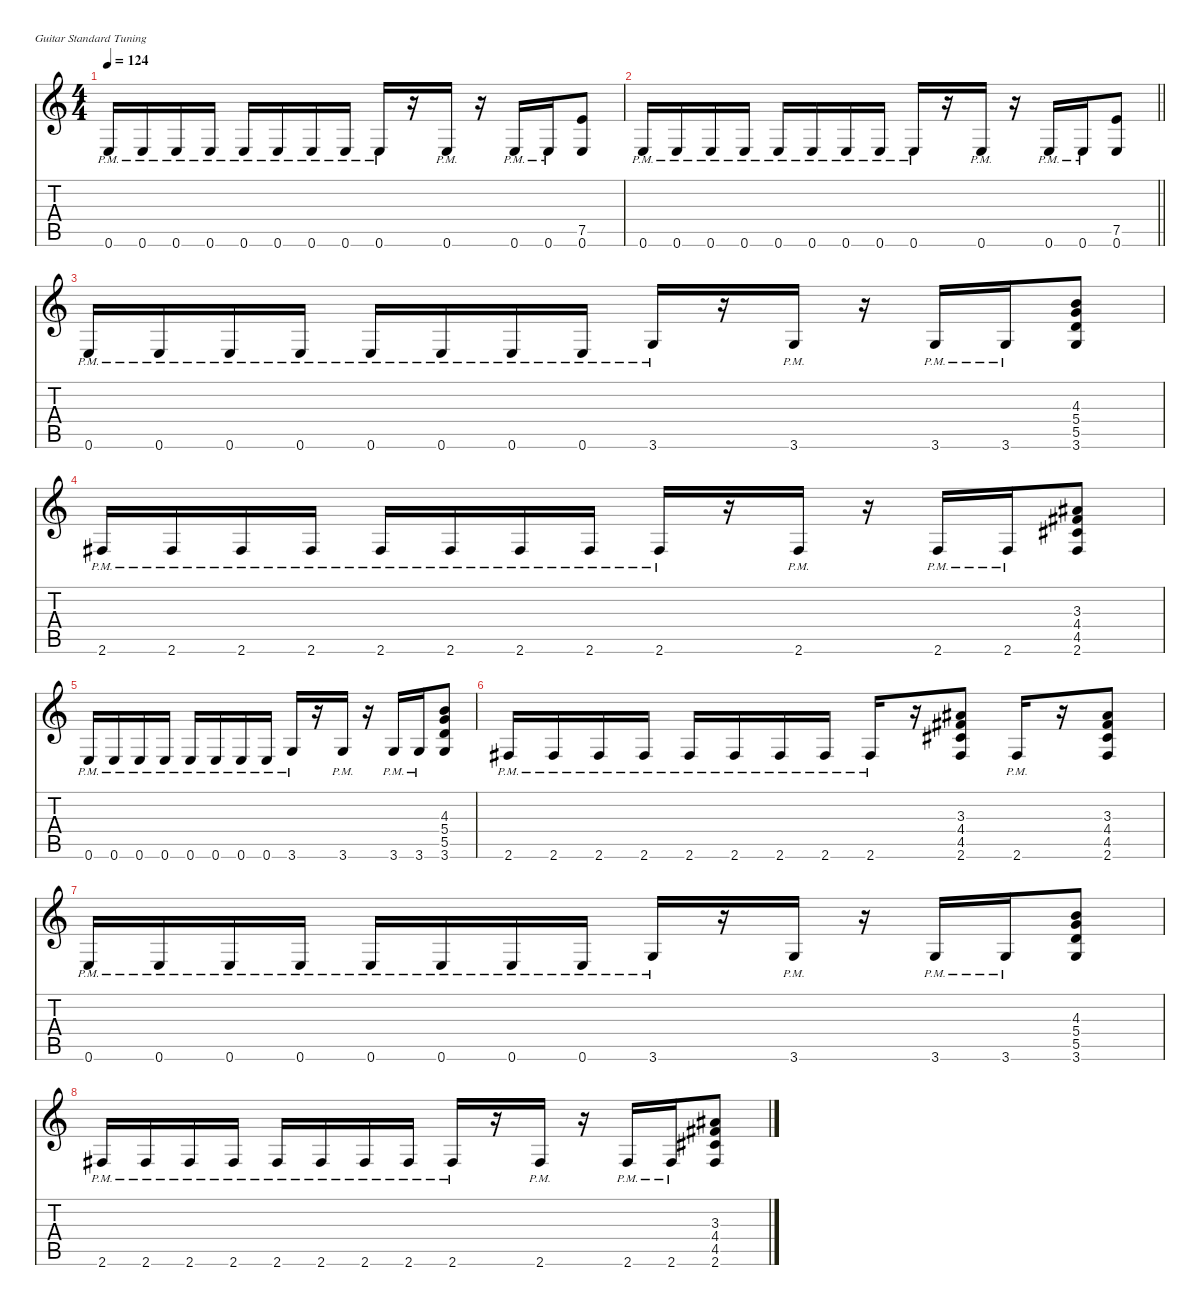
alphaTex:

\defaultSystemsLayout 4
\hideDynamics
\bracketExtendMode nobrackets
\singleTrackTrackNamePolicy hidden
\multiTrackTrackNamePolicy hidden
\otherSystemsTrackNameOrientation horizontal
\track ("Dist Gtr 1" "dist.guit.") {mute instrument distortionguitar}
\staff {score tabs}
\tuning (E4 B3 G3 D3 A2 E2)
\ts (4 4)
\tempo 124
\clef g2
\ks c
0.6{pm}.16{dy f beam Up} 0.6{pm}.16{beam Up} 0.6{pm}.16{beam Up} 0.6{pm}.16{beam Up} 0.6{pm}.16{beam Up} 0.6{pm}.16{beam Up} 0.6{pm}.16{beam Up} 0.6{pm}.16{beam Up} 0.6{pm}.16{beam Up} r.16{beam Up} 0.6{pm}.16{beam Up} r.16{beam Up} 0.6{pm}.16{beam Up} 0.6{pm}.16{beam Up} (7.5 0.6).8{beam Up} |
\barLineRight lightlight
0.6{pm}.16{beam Up} 0.6{pm}.16{beam Up} 0.6{pm}.16{beam Up} 0.6{pm}.16{beam Up} 0.6{pm}.16{beam Up} 0.6{pm}.16{beam Up} 0.6{pm}.16{beam Up} 0.6{pm}.16{beam Up} 0.6{pm}.16{beam Up} r.16{beam Up} 0.6{pm}.16{beam Up} r.16{beam Up} 0.6{pm}.16{beam Up} 0.6{pm}.16{beam Up} (7.5 0.6).8{beam Up} |
0.6{pm}.16{beam Up} 0.6{pm}.16{beam Up} 0.6{pm}.16{beam Up} 0.6{pm}.16{beam Up} 0.6{pm}.16{beam Up} 0.6{pm}.16{beam Up} 0.6{pm}.16{beam Up} 0.6{pm}.16{beam Up} 3.6{pm}.16{beam Up} r.16{beam Up} 3.6{pm}.16{beam Up} r.16{beam Up} 3.6{pm}.16{beam Up} 3.6{pm}.16{beam Up} (4.3 5.4 5.5 3.6).8{beam Up} |
2.6{pm acc #}.16{beam Up} 2.6{pm acc #}.16{beam Up} 2.6{pm acc #}.16{beam Up} 2.6{pm acc #}.16{beam Up} 2.6{pm acc #}.16{beam Up} 2.6{pm acc #}.16{beam Up} 2.6{pm acc #}.16{beam Up} 2.6{pm acc #}.16{beam Up} 2.6{pm acc #}.16{beam Up} r.16{beam Up} 2.6{pm acc #}.16{beam Up} r.16{beam Up} 2.6{pm acc #}.16{beam Up} 2.6{pm acc #}.16{beam Up} (3.3{acc #} 4.4{acc #} 4.5{acc #} 2.6{acc #}).8{beam Up} |
0.6{pm}.16{beam Up} 0.6{pm}.16{beam Up} 0.6{pm}.16{beam Up} 0.6{pm}.16{beam Up} 0.6{pm}.16{beam Up} 0.6{pm}.16{beam Up} 0.6{pm}.16{beam Up} 0.6{pm}.16{beam Up} 3.6{pm}.16{beam Up} r.16{beam Up} 3.6{pm}.16{beam Up} r.16{beam Up} 3.6{pm}.16{beam Up} 3.6{pm}.16{beam Up} (4.3 5.4 5.5 3.6).8{beam Up} |
2.6{pm acc #}.16{beam Up} 2.6{pm acc #}.16{beam Up} 2.6{pm acc #}.16{beam Up} 2.6{pm acc #}.16{beam Up} 2.6{pm acc #}.16{beam Up} 2.6{pm acc #}.16{beam Up} 2.6{pm acc #}.16{beam Up} 2.6{pm acc #}.16{beam Up} 2.6{pm acc #}.16{beam Up} r.16{beam Up} (3.3{acc #} 4.4{acc #} 4.5{acc #} 2.6{acc #}).8{beam Up} 2.6{pm acc #}.16{beam Up} r.16{beam Up} (3.3{acc #} 4.4{acc #} 4.5{acc #} 2.6{acc #}).8{beam Up} |
0.6{pm}.16{beam Up} 0.6{pm}.16{beam Up} 0.6{pm}.16{beam Up} 0.6{pm}.16{beam Up} 0.6{pm}.16{beam Up} 0.6{pm}.16{beam Up} 0.6{pm}.16{beam Up} 0.6{pm}.16{beam Up} 3.6{pm}.16{beam Up} r.16{beam Up} 3.6{pm}.16{beam Up} r.16{beam Up} 3.6{pm}.16{beam Up} 3.6{pm}.16{beam Up} (4.3 5.4 5.5 3.6).8{beam Up} |
2.6{pm acc #}.16{beam Up} 2.6{pm acc #}.16{beam Up} 2.6{pm acc #}.16{beam Up} 2.6{pm acc #}.16{beam Up} 2.6{pm acc #}.16{beam Up} 2.6{pm acc #}.16{beam Up} 2.6{pm acc #}.16{beam Up} 2.6{pm acc #}.16{beam Up} 2.6{pm acc #}.16{beam Up} r.16{beam Up} 2.6{pm acc #}.16{beam Up} r.16{beam Up} 2.6{pm acc #}.16{beam Up} 2.6{pm acc #}.16{beam Up} (3.3{acc #} 4.4{acc #} 4.5{acc #} 2.6{acc #}).8{beam Up}
